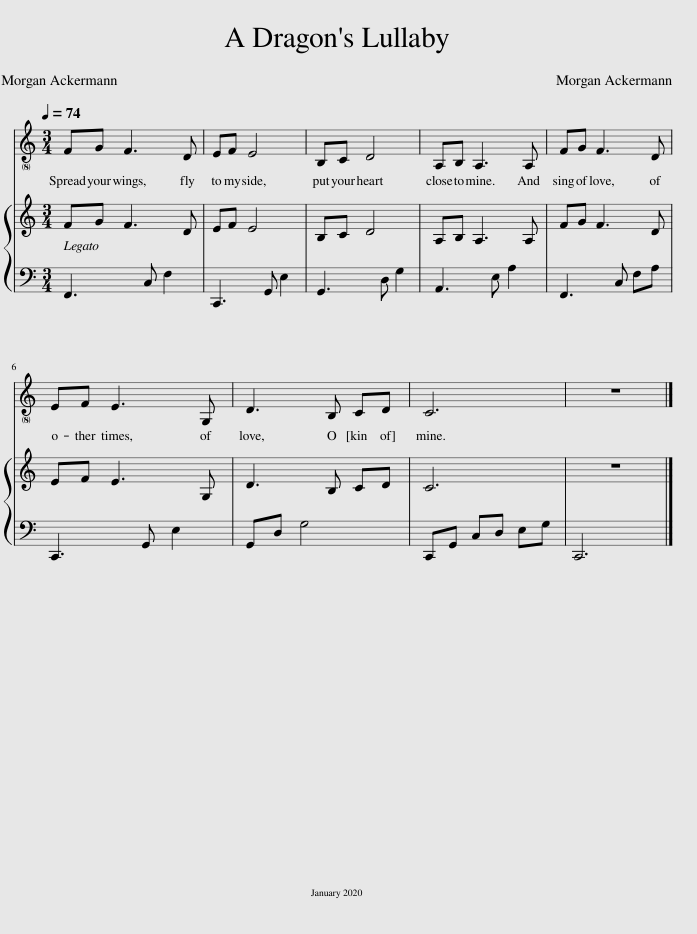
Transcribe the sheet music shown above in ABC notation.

X:1
%%score 1 { 2 | 3 }
L:1/8
Q:1/4=74
M:3/4
I:linebreak $
K:C
V:1 treble
V:2 treble
V:3 bass
V:1
 FG F3 D | EF E4 | B,C D4 | A,B, A,3 A, | FG F3 D |$ %5
 EF E3 G, | D3 B, CD | C6 | z6 |] %9
V:2
 FG F3 D | EF E4 | B,C D4 | A,B, A,3 A, | FG F3 D |$ %5
 EF E3 G, | D3 B, CD | C6 | z6 |] %9
V:3
 F,,3 C, F,2 | C,,3 G,, E,2 | G,,3 D, G,2 | A,,3 E, A,2 | F,,3 C, F,A, |$ %5
 C,,3 G,, E,2 | G,,D, G,4 | C,,G,, C,D, E,G, | C,,6 |] %9
